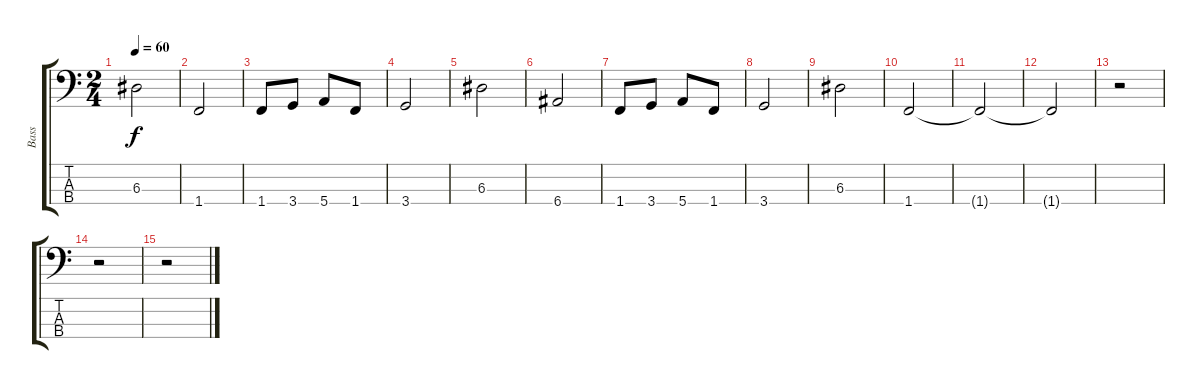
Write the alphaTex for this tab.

\track ("Bass" "Bass") {instrument electricbasspick}
\staff {score tabs}
\tuning (G2 D2 A1 E1) {hide}
\ts (2 4)
\tempo 60
\clef f4
\ks c
6.3.2{dy f} |
1.4.2 |
1.4.8 3.4.8 5.4.8 1.4.8 |
3.4.2 |
6.3.2 |
6.4.2 |
1.4.8 3.4.8 5.4.8 1.4.8 |
3.4.2 |
6.3.2 |
1.4.2 |
1.4{t}.2 |
1.4{t}.2 |
r.2 |
r.2 |
r.2
